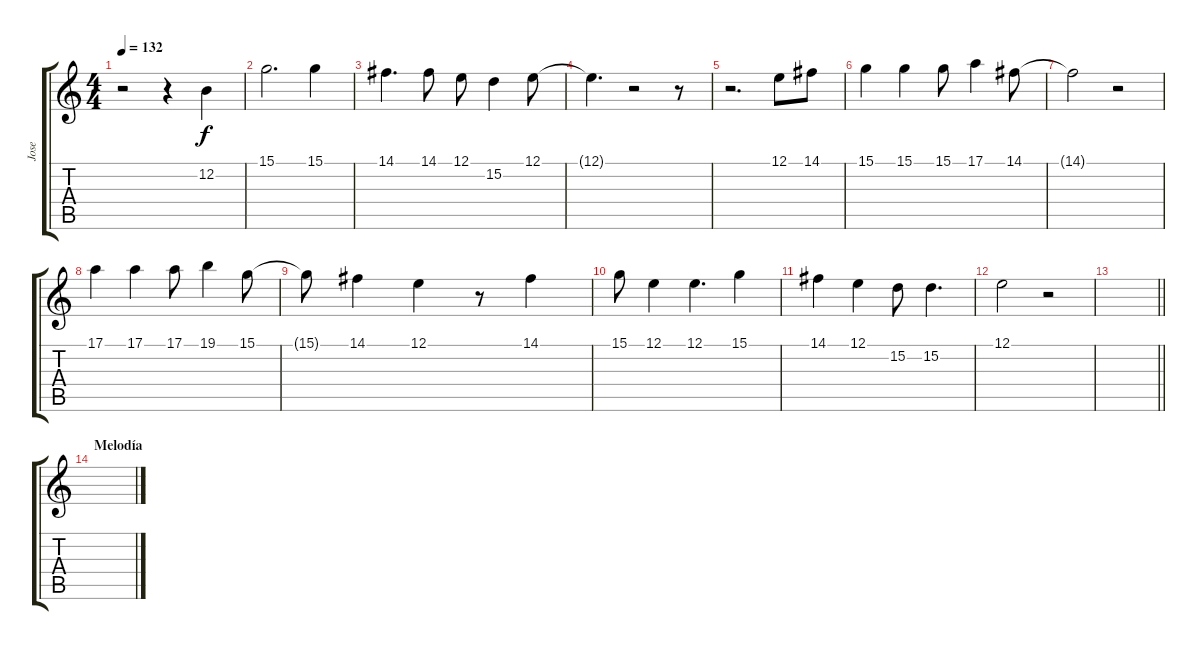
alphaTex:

\track ("Jose" "Jose") {instrument lead2sawtooth}
\staff {score tabs}
\tuning (E4 B3 G3 D3 A2 E2) {hide}
\ts (4 4)
\tempo 132
\clef g2
\ks c
r.2{dy f} r.4 12.2.4 |
15.1.2{d} 15.1.4 |
14.1.4{d} 14.1.8 12.1.8 15.2.4 12.1.8 |
12.1{t}.4{d} r.2 r.8 |
r.2{d} 12.1.8 14.1.8 |
15.1.4 15.1.4 15.1.8 17.1.4 14.1.8 |
14.1{t}.2 r.2 |
17.1.4 17.1.4 17.1.8 19.1.4 15.1.8 |
15.1{t}.8 14.1.4 12.1.4 r.8 14.1.4 |
15.1.8 12.1.4 12.1.4{d} 15.1.4 |
14.1.4 12.1.4 15.2.8 15.2.4{d} |
12.1.2 r.2 |
\barLineRight lightlight
|
\section ("" "Melodía")
